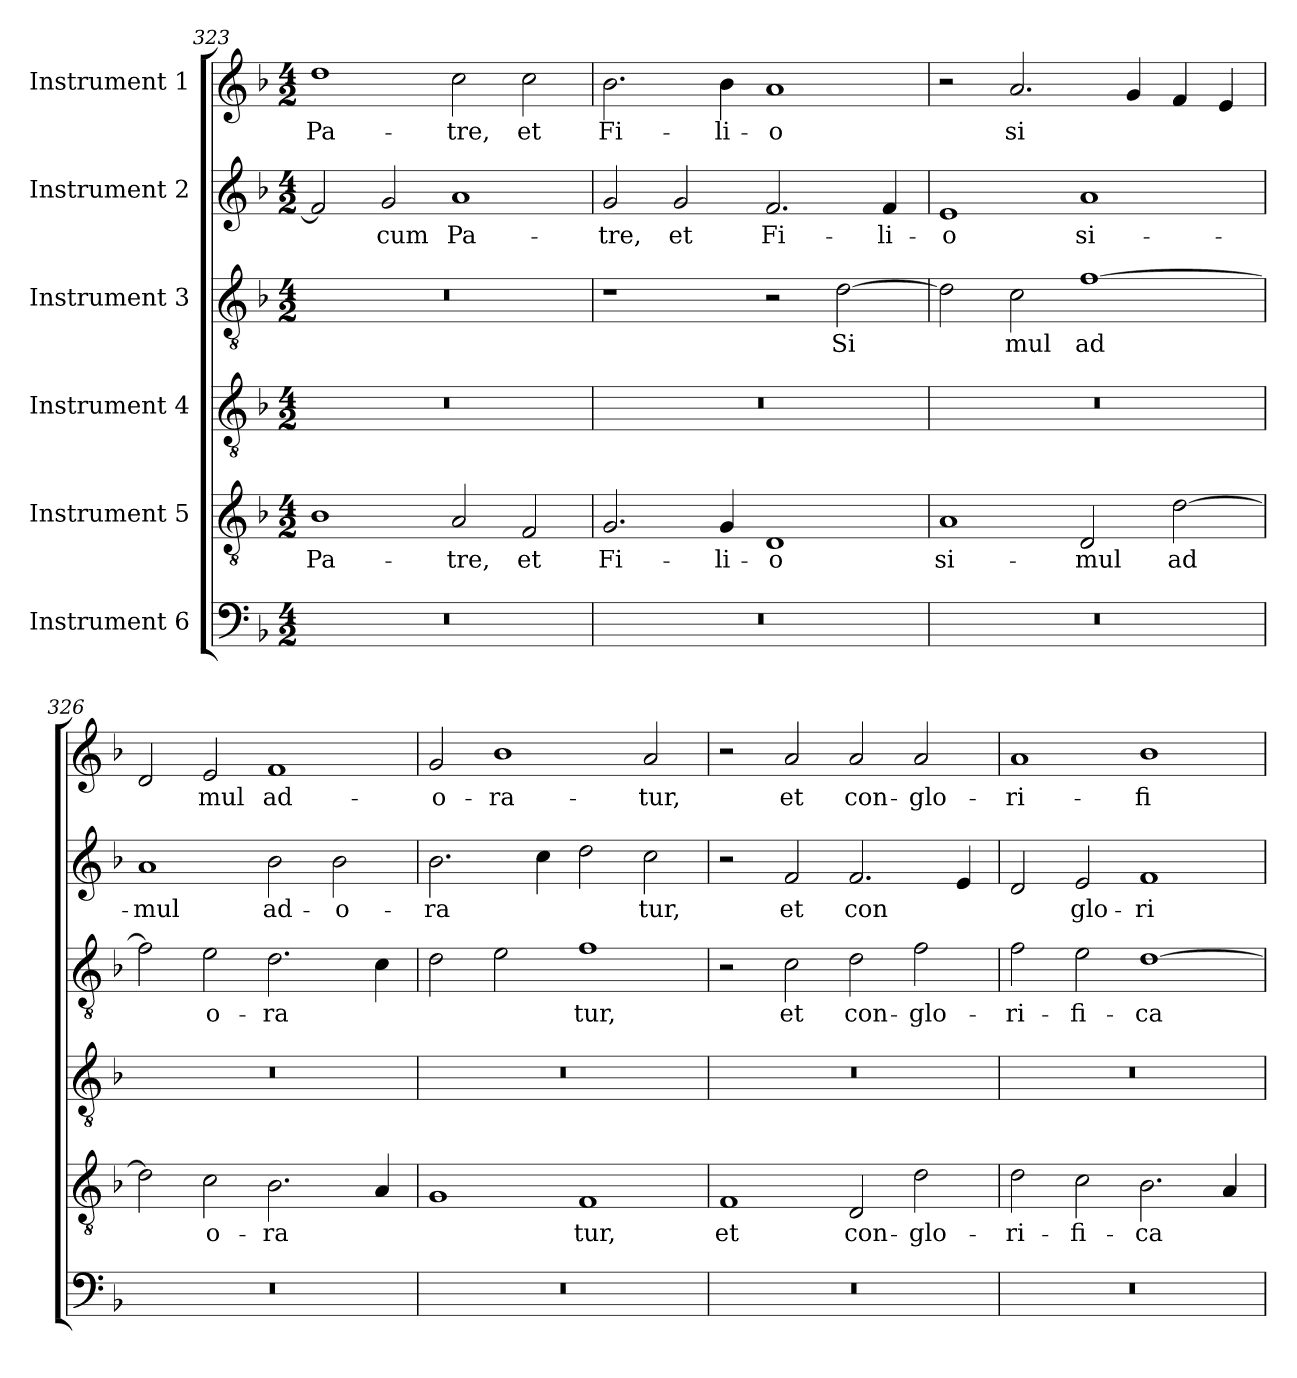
**kern	**kern	**text	**kern	**kern	**text	**kern	**text	**kern	**text
*part6	*part5	*part5	*part4	*part3	*part3	*part2	*part2	*part1	*part1
*staff6	*staff5	*staff5	*staff4	*staff3	*staff3	*staff2	*staff2	*staff1	*staff1
*I"Instrument 6	*I"Instrument 5	*	*I"Instrument 4	*I"Instrument 3	*	*I"Instrument 2	*	*I"Instrument 1	*
*clefF4	*clefGv2	*	*clefGv2	*clefGv2	*	*clefG2	*	*clefG2	*
*k[b-]	*k[b-]	*	*k[b-]	*k[b-]	*	*k[b-]	*	*k[b-]	*
*F:	*F:	*	*F:	*F:	*	*F:	*	*F:	*
*M4/2	*M4/2	*	*M4/2	*M4/2	*	*M4/2	*	*M4/2	*
=323	=323	=323	=323	=323	=323	=323	=323	=323	=323
!	!	!LO:LY:b:cj	!	!	!	!	!LO:LY:b:cj	!	!LO:LY:b:cj
0r	1B-	Pa-	0r	0r	.	2f/]	.	1dd	Pa-
!	!	!	!	!	!	!	!LO:LY:b:cj	!	!
.	.	.	.	.	.	2g/	cum	.	.
!	!	!LO:LY:b:cj	!	!	!	!	!LO:LY:b:cj	!	!LO:LY:b:cj
.	2A/	-tre,	.	.	.	1a	Pa-	2cc\	-tre,
!	!	!LO:LY:b:cj	!	!	!	!	!	!	!LO:LY:b:cj
.	2F/	et	.	.	.	.	.	2cc\	et
=324	=324	=324	=324	=324	=324	=324	=324	=324	=324
!	!	!LO:LY:b:cj	!	!	!	!	!LO:LY:b:cj	!	!LO:LY:b:cj
0r	2.G/	Fi-	0r	1r	.	2g/	-tre,	2.b-\	Fi-
!	!	!	!	!	!	!	!LO:LY:b:cj	!	!
.	.	.	.	.	.	2g/	et	.	.
!	!	!LO:LY:b:cj	!	!	!	!	!	!	!LO:LY:b:cj
.	4G/	-li-	.	.	.	.	.	4b-\	-li-
!	!	!LO:LY:b:cj	!	!	!	!	!LO:LY:b:cj	!	!LO:LY:b:cj
.	1D	-o	.	2r	.	2.f/	Fi-	1a	-o
!	!	!	!	!	!LO:LY:b:cj	!	!	!	!
.	.	.	.	[<2d\	Si-	.	.	.	.
!	!	!	!	!	!	!	!LO:LY:b:cj	!	!
.	.	.	.	.	.	4f/	-li-	.	.
!!LO:LB:g=z
=325	=325	=325	=325	=325	=325	=325	=325	=325	=325
!	!	!LO:LY:b:cj	!	!	!LO:LY:b:cj	!	!LO:LY:b:cj	!	!
0r	1A	si-	0r	2d\]	--	1e	-o	2r	.
!	!	!	!	!	!LO:LY:b:cj	!	!	!	!LO:LY:b:cj
.	.	.	.	2c\	-mul	.	.	2.a/	si-
!	!	!LO:LY:b:cj	!	!	!LO:LY:b:cj	!	!LO:LY:b:cj	!	!
.	2D/	-mul	.	[>1f	ad-	1a	si-	.	.
!	!	!	!	!	!	!	!	!	!LO:LY:b:cj
.	.	.	.	.	.	.	.	4g/	--
!	!	!LO:LY:b:cj	!	!	!	!	!	!	!LO:LY:b:cj
.	[>2d\	ad-	.	.	.	.	.	4f/	--
!	!	!	!	!	!	!	!	!	!LO:LY:b:cj
.	.	.	.	.	.	.	.	4e/	--
=326	=326	=326	=326	=326	=326	=326	=326	=326	=326
!	!	!LO:LY:b:cj	!	!	!LO:LY:b:cj	!	!LO:LY:b:cj	!	!LO:LY:b:cj
0r	2d\]	--	0r	2f\]	--	1a	-mul	2d/	--
!	!	!LO:LY:b:cj	!	!	!LO:LY:b:cj	!	!	!	!LO:LY:b:cj
.	2c\	-o-	.	2e\	-o-	.	.	2e/	-mul
!	!	!LO:LY:b:cj	!	!	!LO:LY:b:cj	!	!LO:LY:b:cj	!	!LO:LY:b:cj
.	2.B-\	-ra-	.	2.d\	-ra-	2b-\	ad-	1f	ad-
!	!	!	!	!	!	!	!LO:LY:b:cj	!	!
.	.	.	.	.	.	2b-\	-o-	.	.
!	!	!LO:LY:b:cj	!	!	!LO:LY:b:cj	!	!	!	!
.	4A/	--	.	4c\	--	.	.	.	.
=327	=327	=327	=327	=327	=327	=327	=327	=327	=327
!	!	!LO:LY:b:cj	!	!	!LO:LY:b:cj	!	!LO:LY:b:cj	!	!LO:LY:b:cj
0r	1G	--	0r	2d\	--	2.b-\	-ra-	2g/	-o-
!	!	!	!	!	!LO:LY:b:cj	!	!	!	!LO:LY:b:cj
.	.	.	.	2e\	--	.	.	1b-	-ra-
!	!	!	!	!	!	!	!LO:LY:b:cj	!	!
.	.	.	.	.	.	4cc\	--	.	.
!	!	!LO:LY:b:cj	!	!	!LO:LY:b:cj	!	!LO:LY:b:cj	!	!
.	1F	-tur,	.	1f	-tur,	2dd\	--	.	.
!	!	!	!	!	!	!	!LO:LY:b:cj	!	!LO:LY:b:cj
.	.	.	.	.	.	2cc\	-tur,	2a/	-tur,
=328	=328	=328	=328	=328	=328	=328	=328	=328	=328
!	!	!LO:LY:b:cj	!	!	!	!	!	!	!
0r	1F	et	0r	2r	.	2r	.	2r	.
!	!	!	!	!	!LO:LY:b:cj	!	!LO:LY:b:cj	!	!LO:LY:b:cj
.	.	.	.	2c\	et	2f/	et	2a/	et
!	!	!LO:LY:b:cj	!	!	!LO:LY:b:cj	!	!LO:LY:b:cj	!	!LO:LY:b:cj
.	2D/	con-	.	2d\	con-	2.f/	con-	2a/	con-
!	!	!LO:LY:b:cj	!	!	!LO:LY:b:cj	!	!	!	!LO:LY:b:cj
.	2d\	-glo-	.	2f\	-glo-	.	.	2a/	-glo-
!	!	!	!	!	!	!	!LO:LY:b:cj	!	!
.	.	.	.	.	.	4e/	--	.	.
=329	=329	=329	=329	=329	=329	=329	=329	=329	=329
!	!	!LO:LY:b:cj	!	!	!LO:LY:b:cj	!	!LO:LY:b:cj	!	!LO:LY:b:cj
0r	2d\	-ri-	0r	2f\	-ri-	2d/	--	1a	-ri-
!	!	!LO:LY:b:cj	!	!	!LO:LY:b:cj	!	!LO:LY:b:cj	!	!
.	2c\	-fi-	.	2e\	-fi-	2e/	-glo-	.	.
!	!	!LO:LY:b:cj	!	!	!LO:LY:b:cj	!	!LO:LY:b:cj	!	!LO:LY:b:cj
.	2.B-\	-ca-	.	[<1d	-ca-	1f	-ri-	1b-	-fi-
!	!	!LO:LY:b:cj	!	!	!	!	!	!	!
.	4A/	--	.	.	.	.	.	.	.
=	=	=	=	=	=	=	=	=	=
*-	*-	*-	*-	*-	*-	*-	*-	*-	*-
